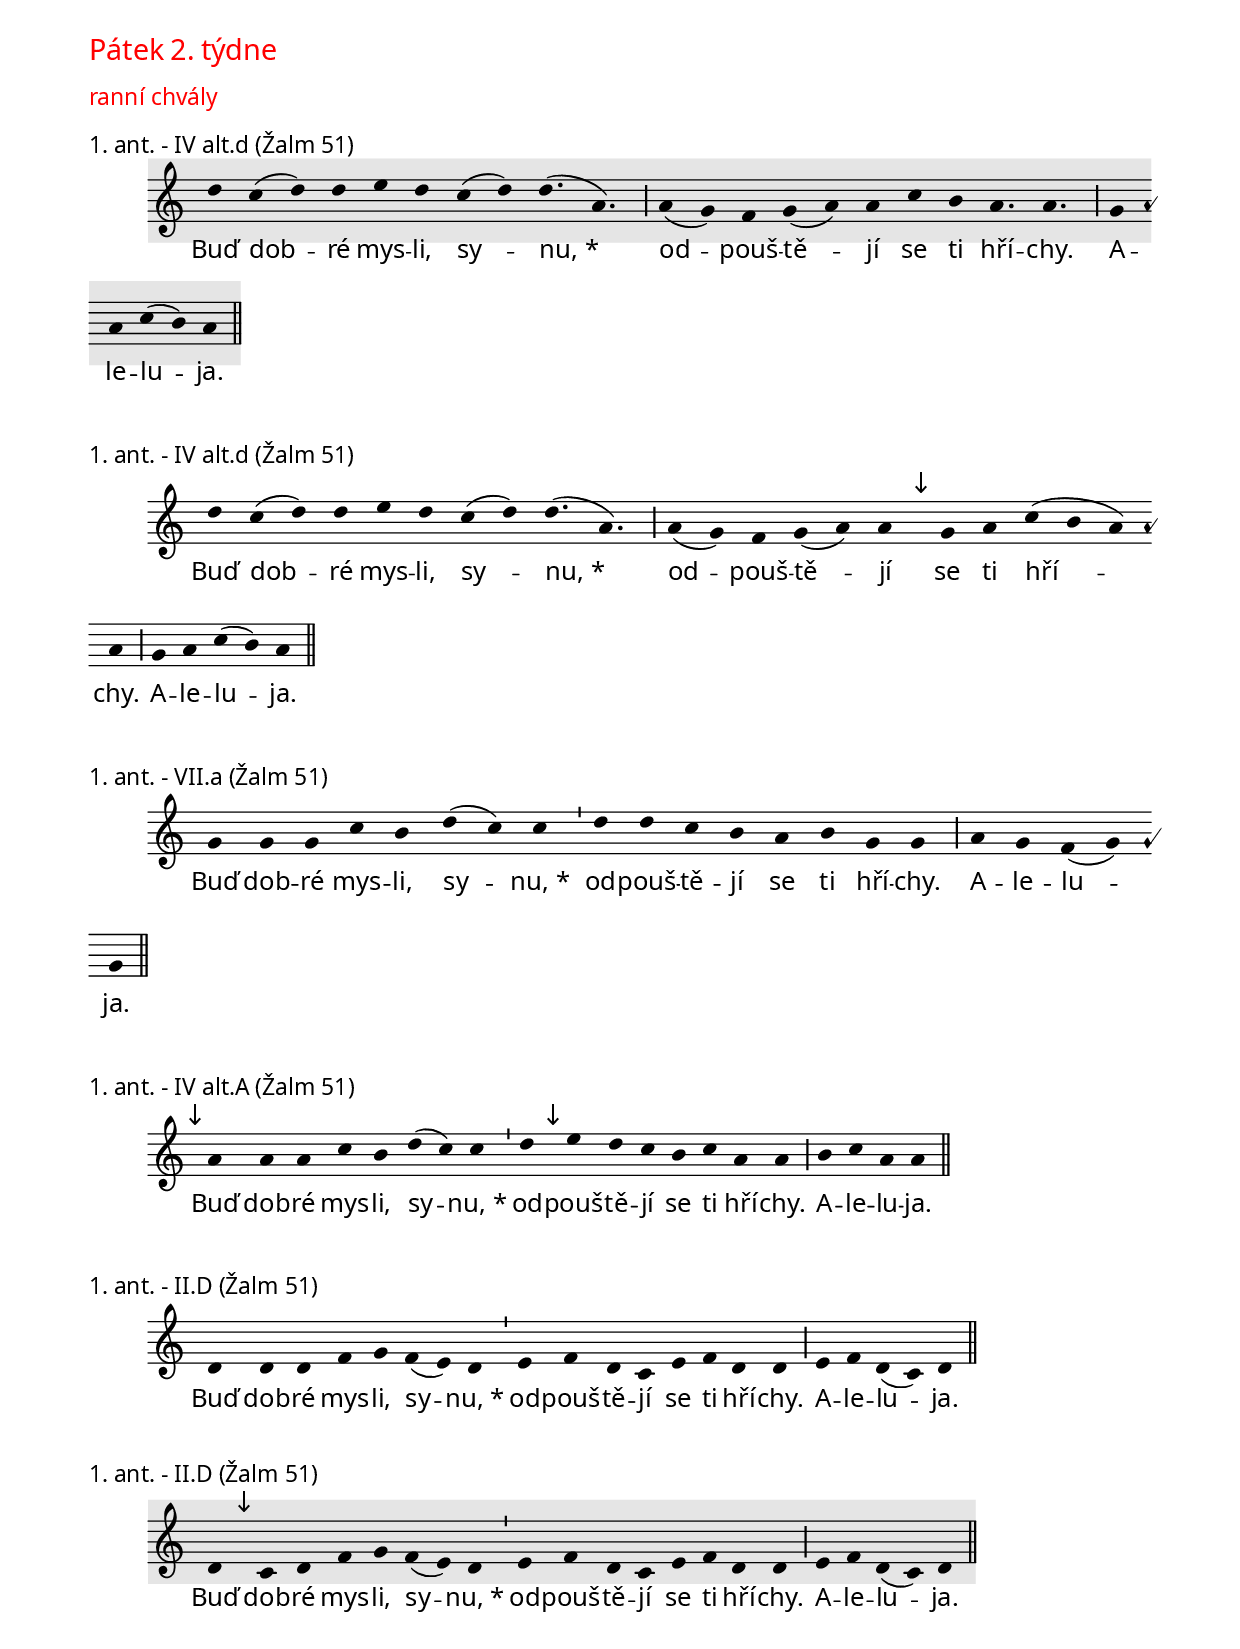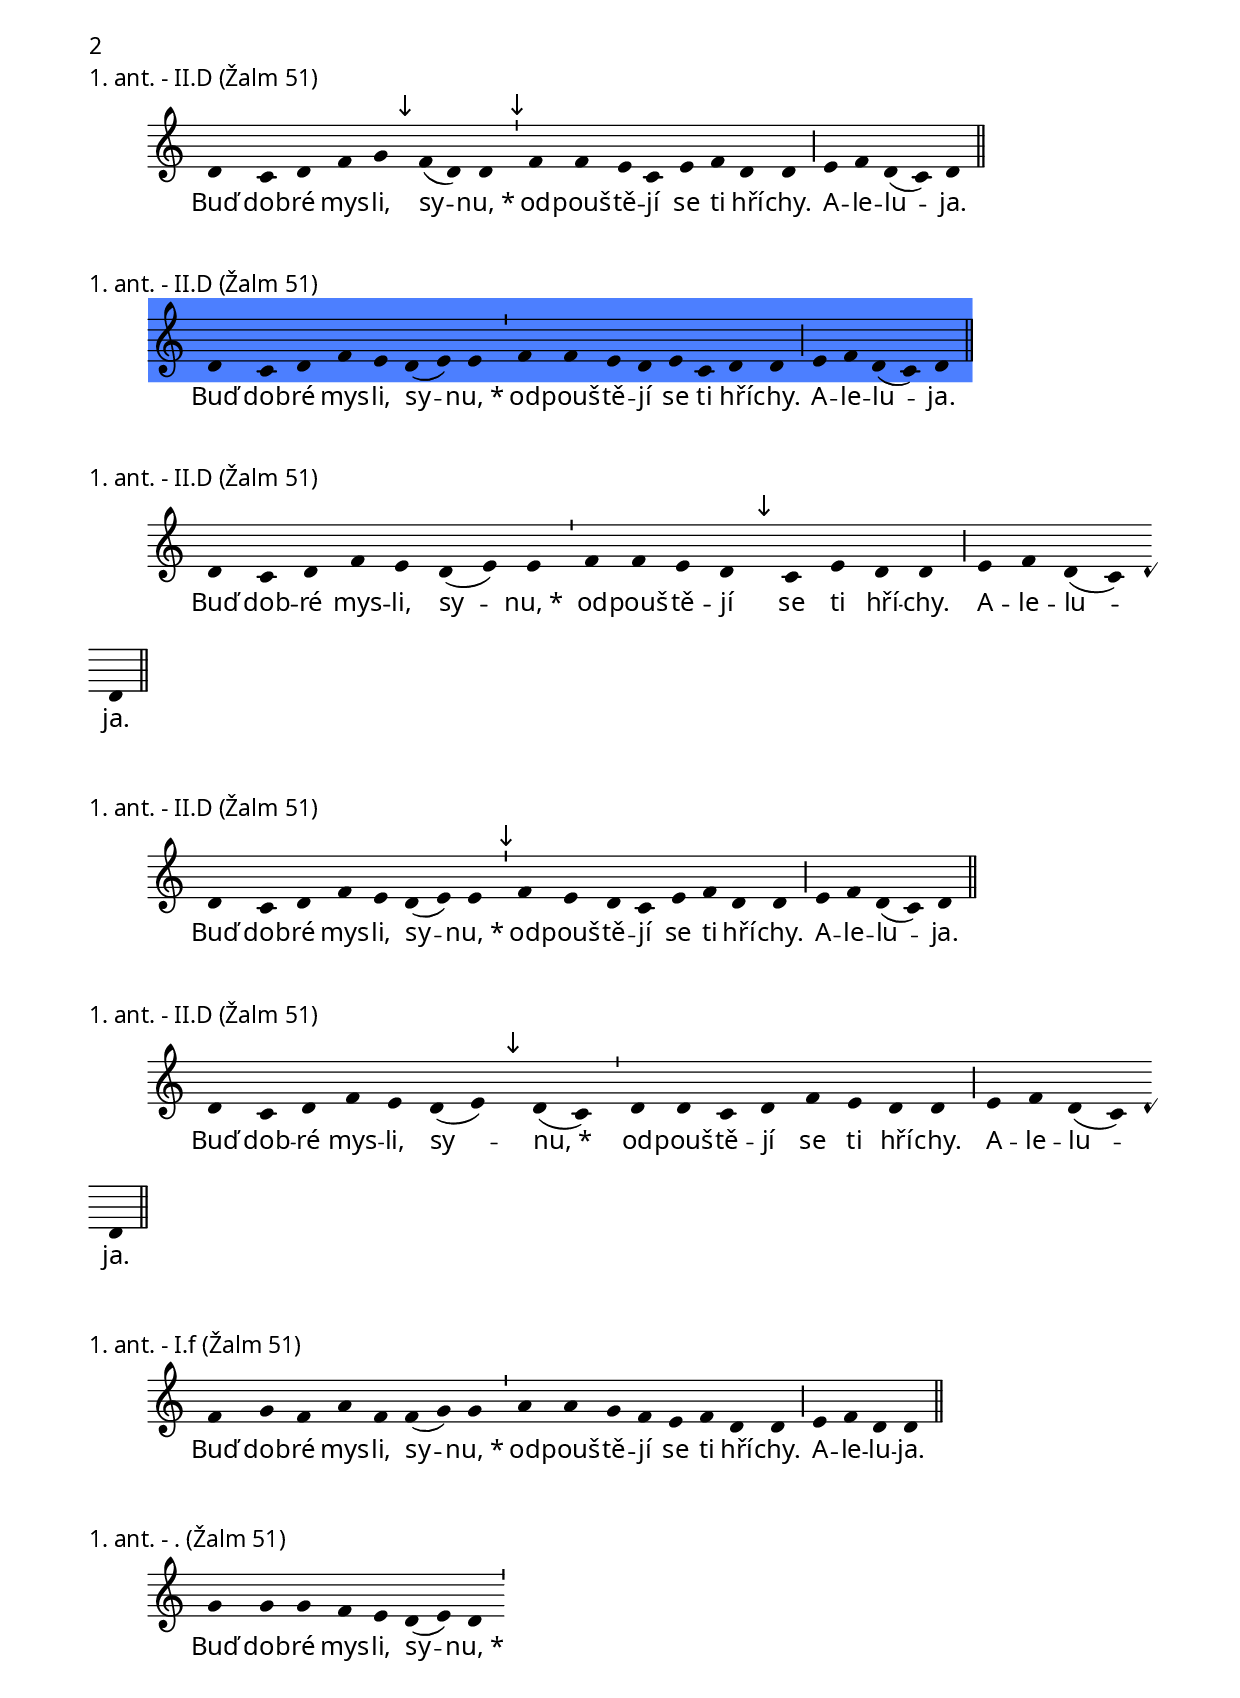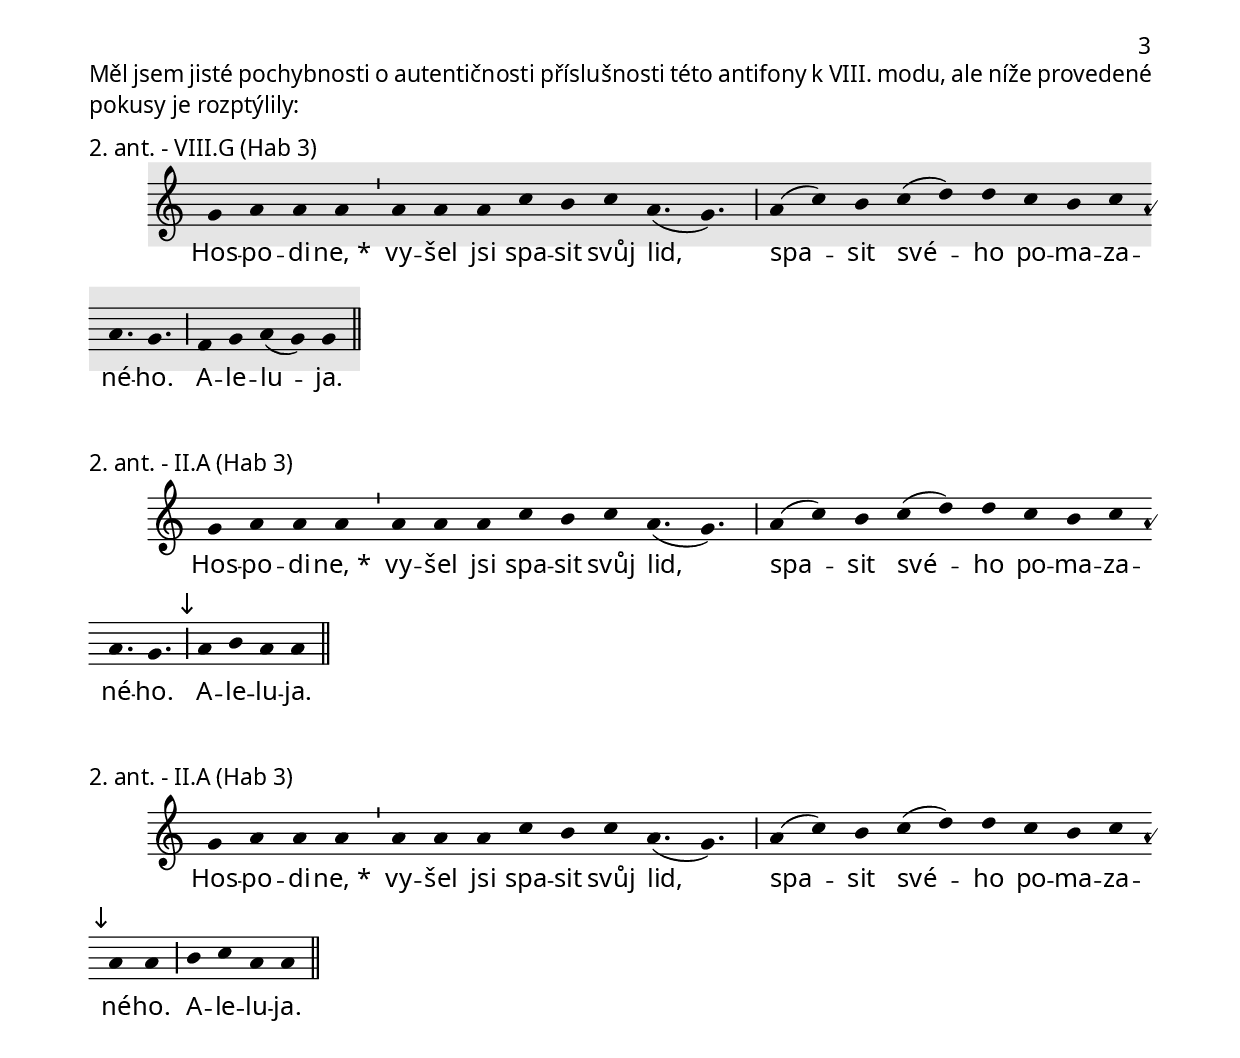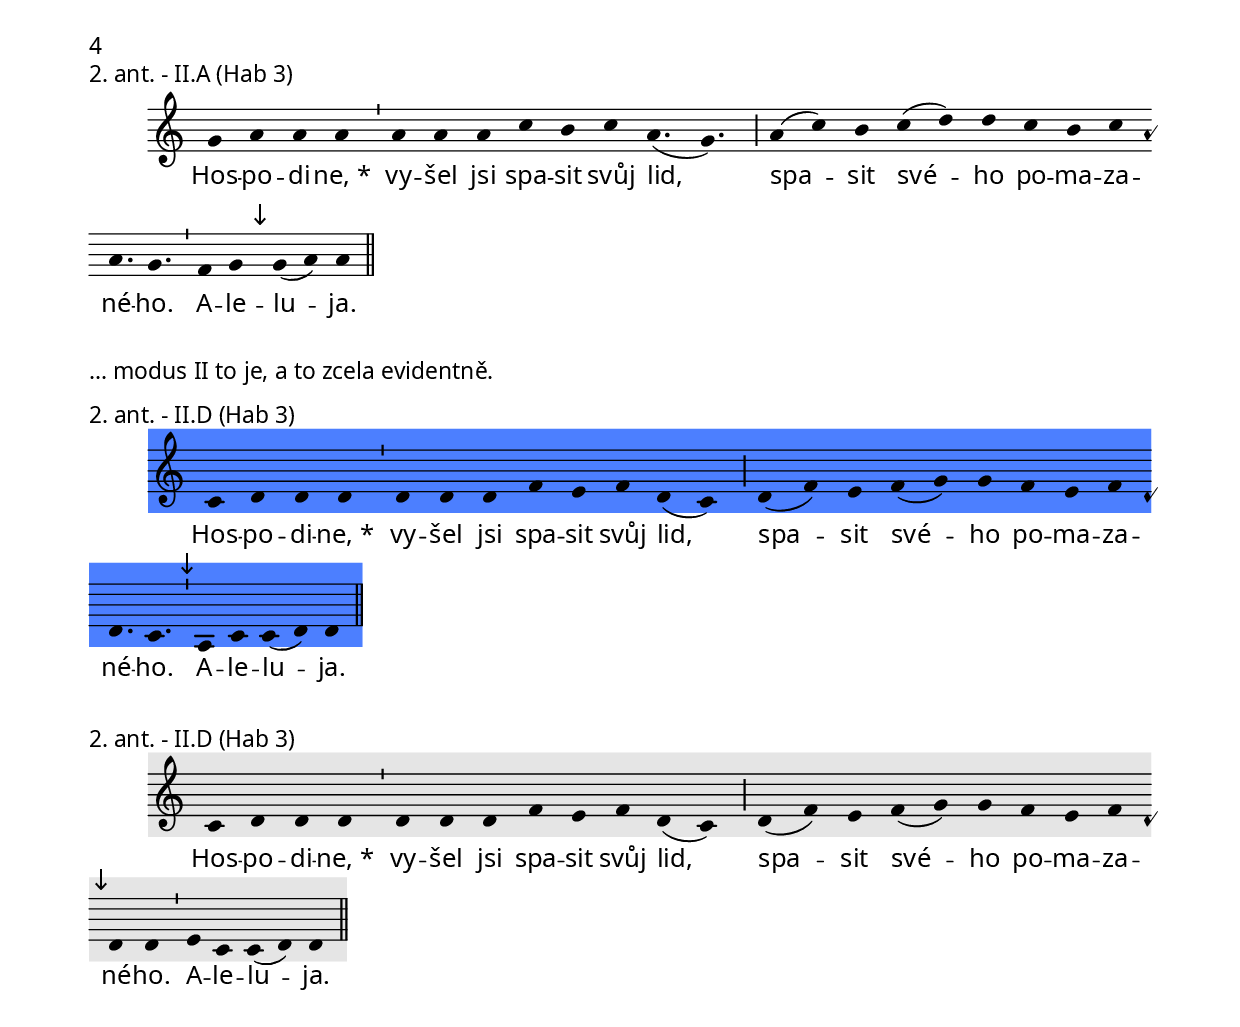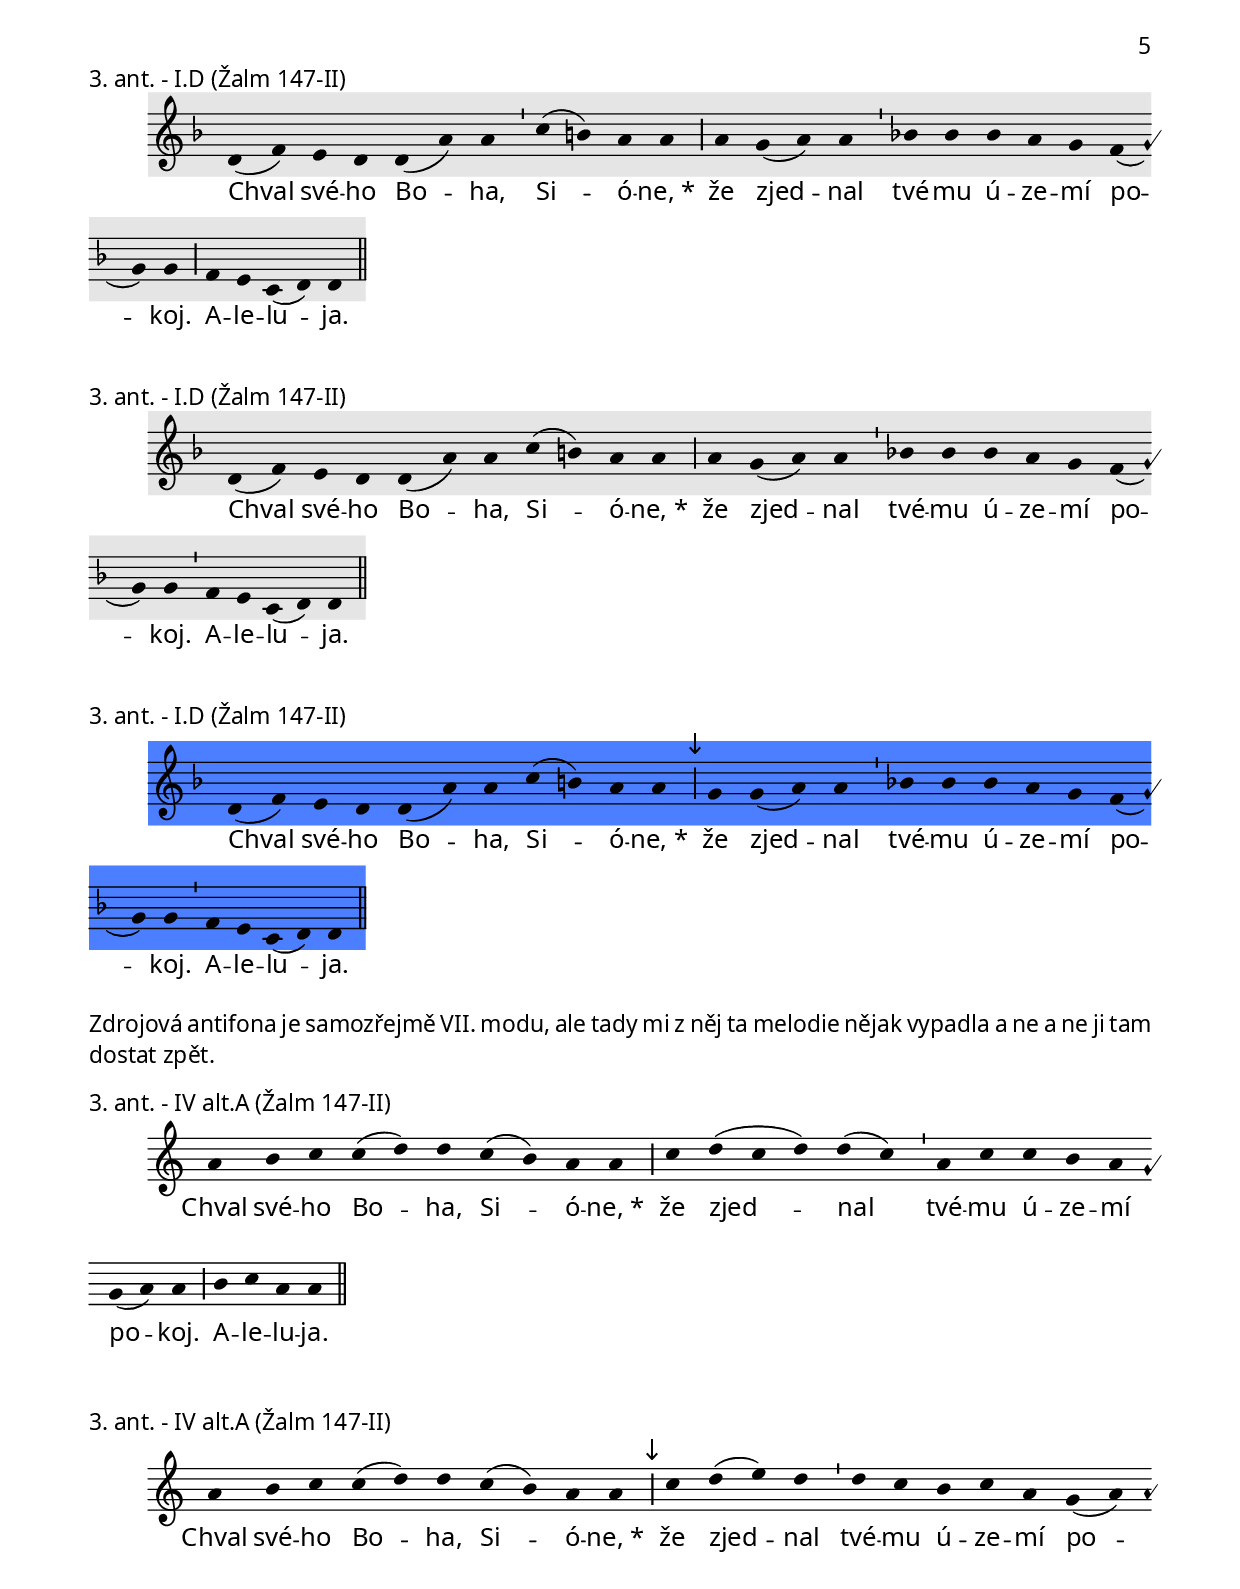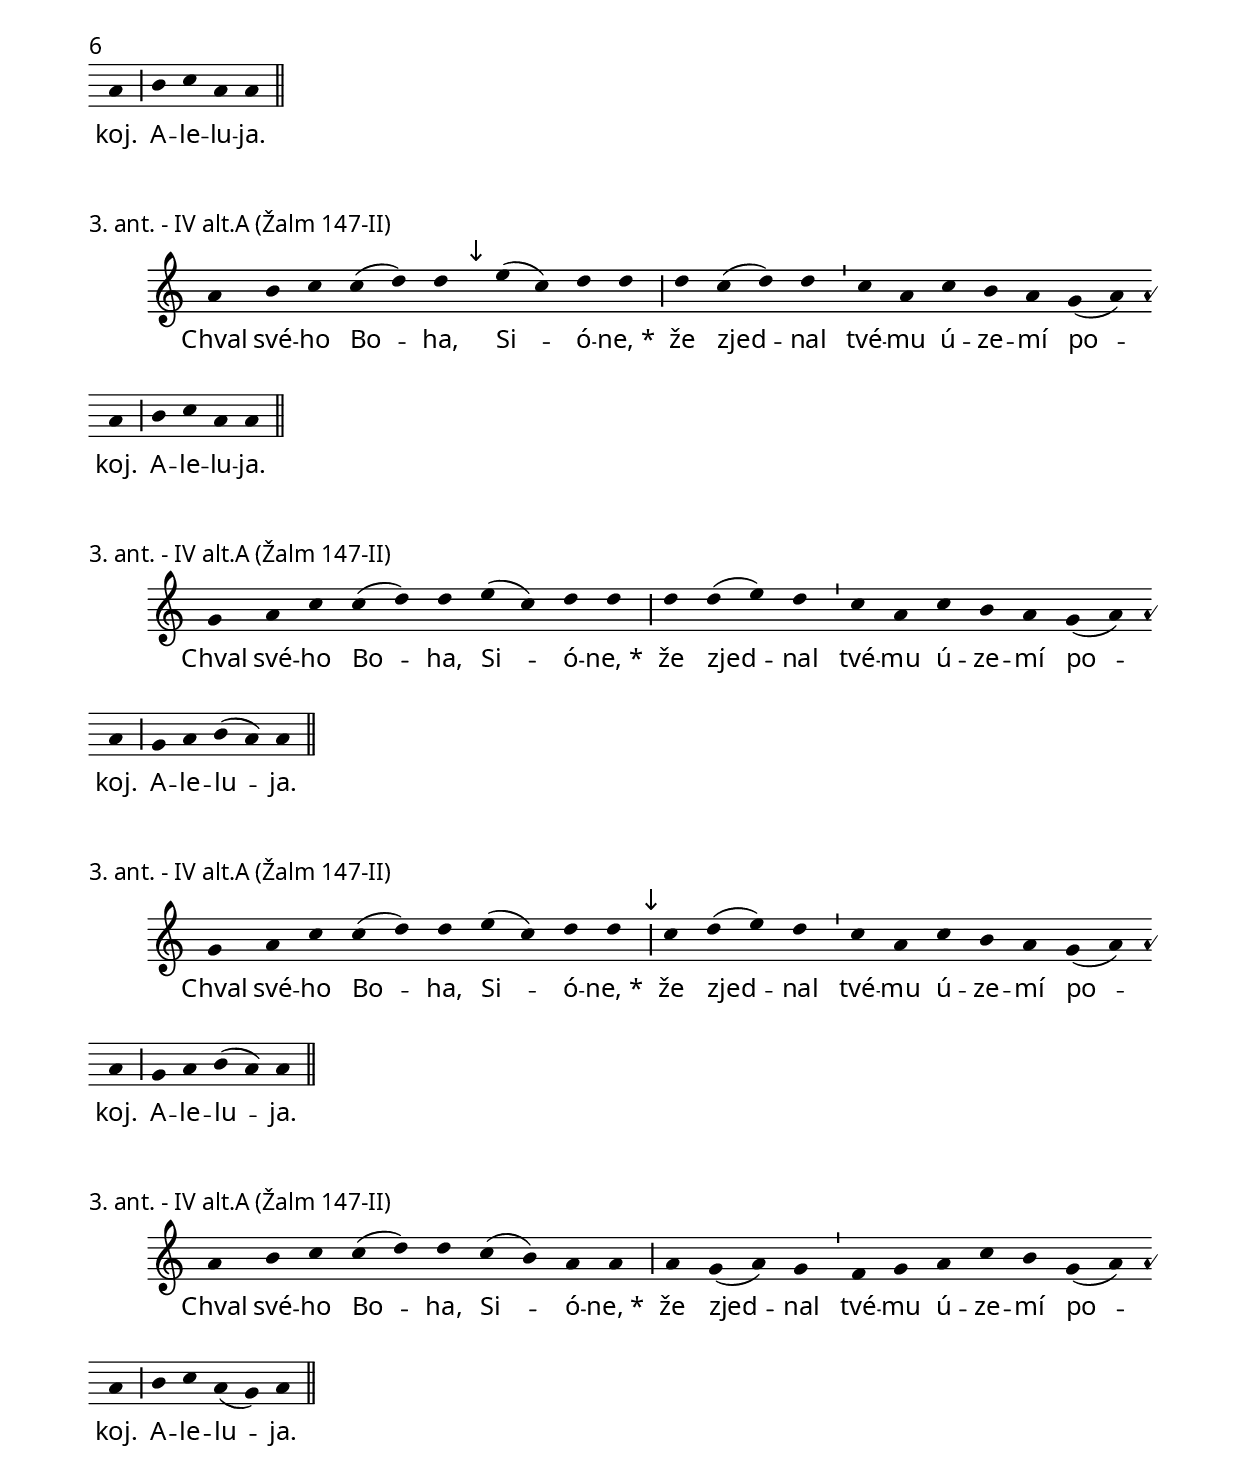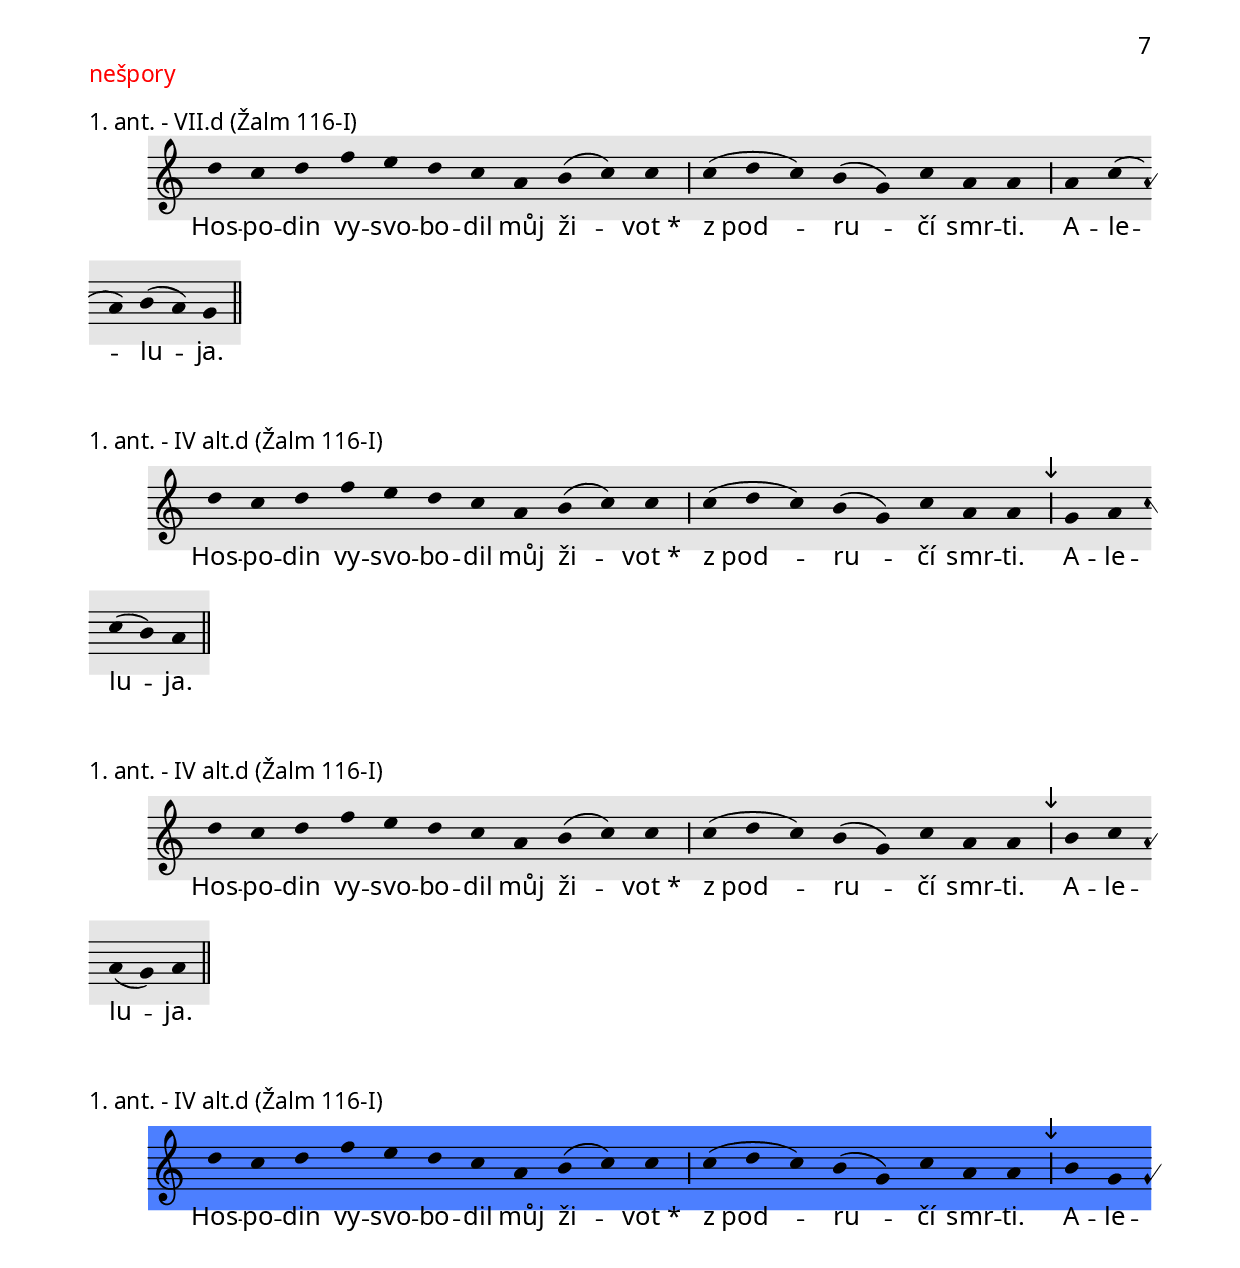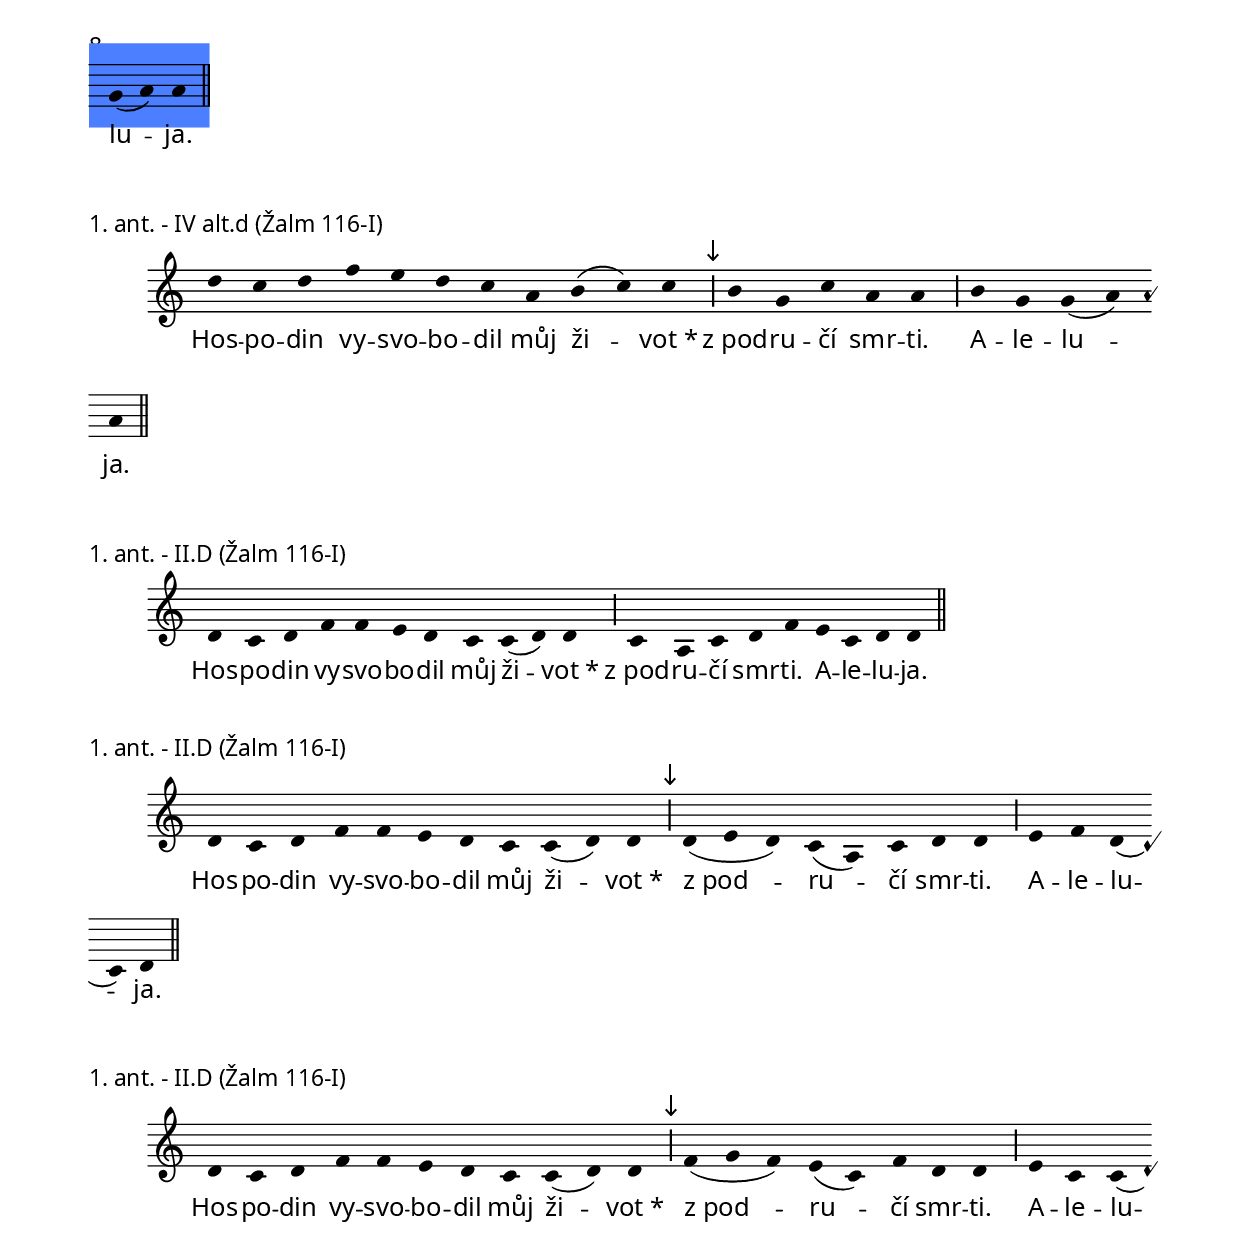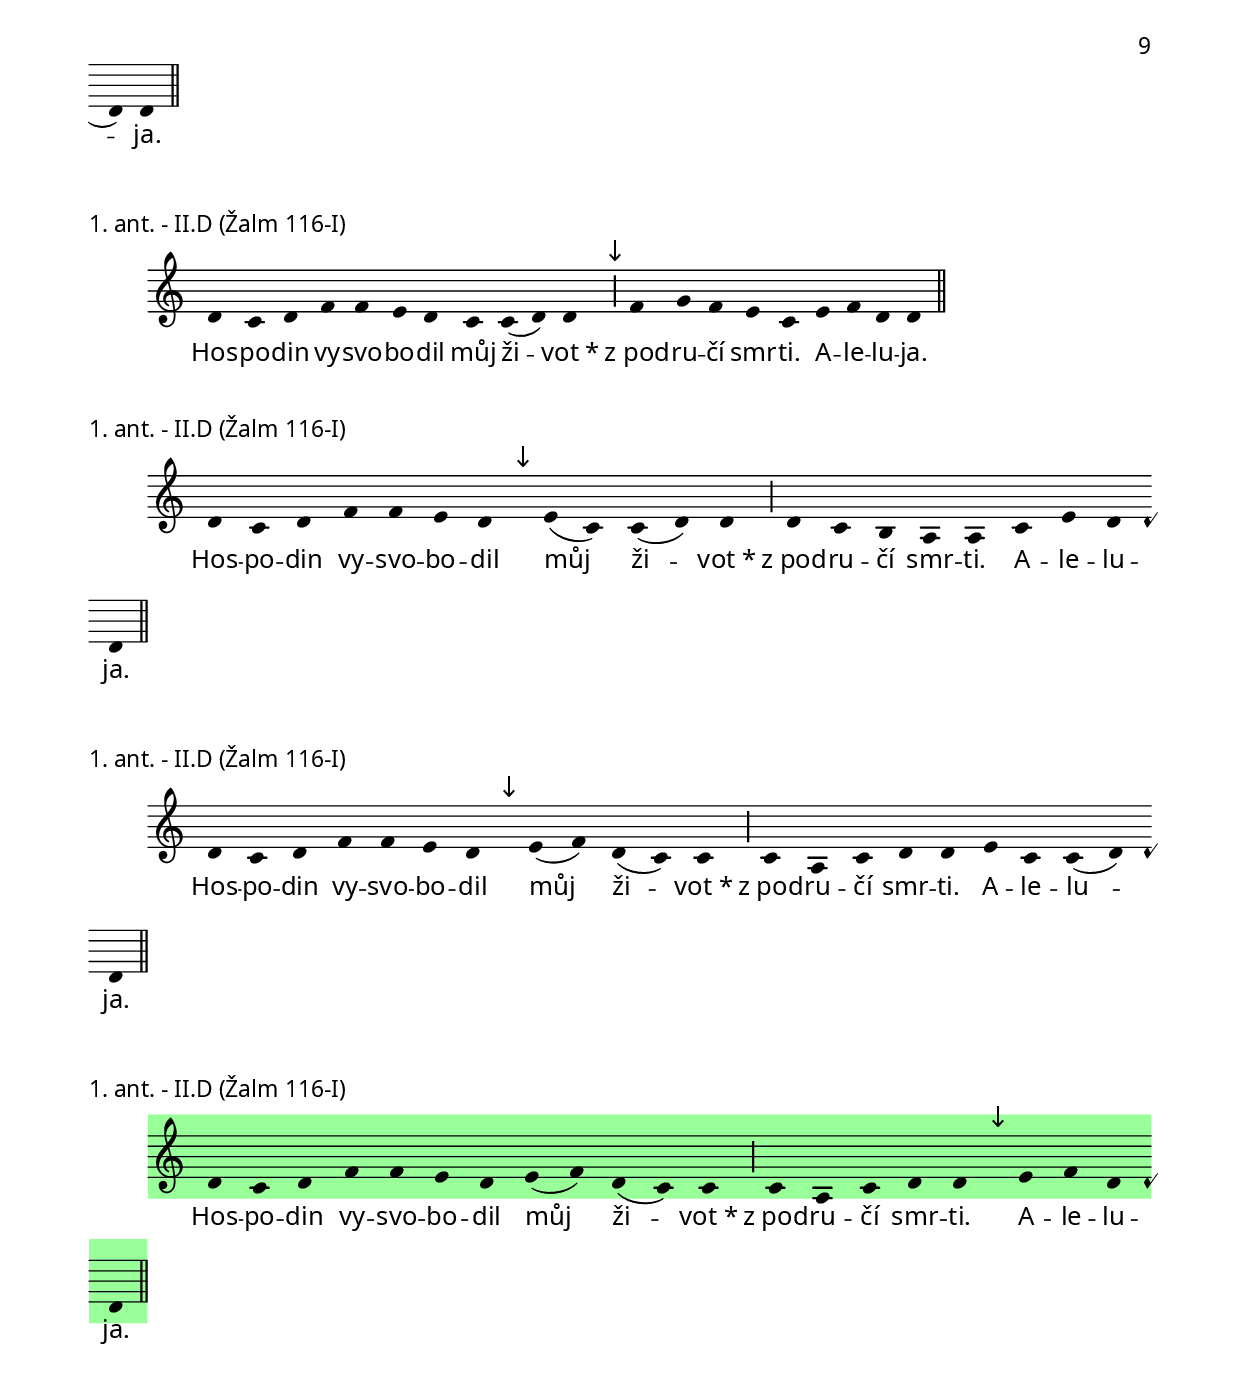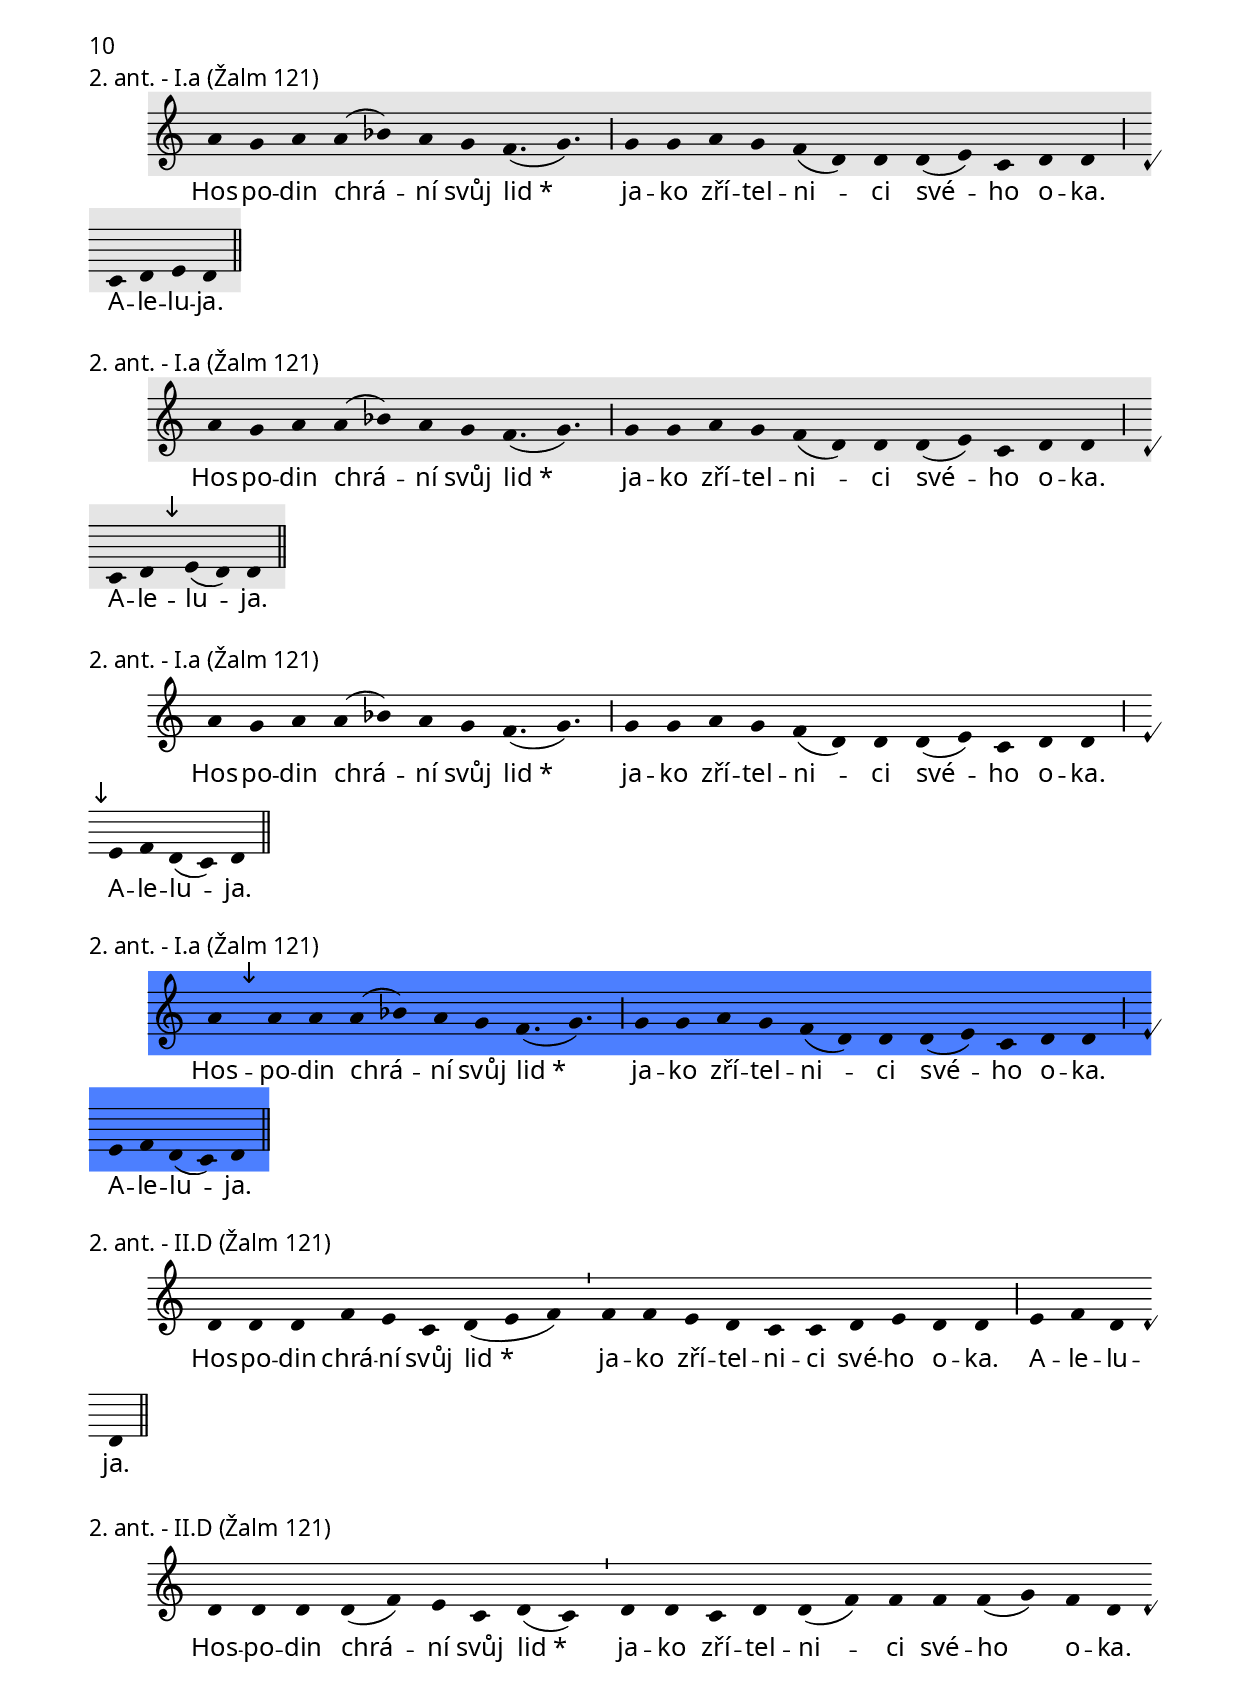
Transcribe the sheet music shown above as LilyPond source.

\include "../spolecne.ly"

\markup {\nadpisDen {Pátek 2. týdne}}

\markup {\nadpisHodinka {"ranní chvály"}}

\score {
  \relative c'' {
    \zvyraznovacSedy
    \choralniRezim
    d4 c( d) d e d c( d) d4.( a) \barMaior
    a4( g) f g( a) a c b a4. a \barMaior
    g4 a c( b) a \barFinalis
  }
  \addlyrics {
    Buď dob -- ré mys -- li, sy -- nu,_*
    od -- pouš -- tě -- jí se ti hří -- chy.
    A -- le -- lu -- ja.
  }
  \header {
    quid = "1. ant."
    modus = "IV alt"
    differentia = "d"
    psalmus = "Žalm 51"
    placet = "_se_ je takhle nepřípustné"
    id = "rch-a1"
    piece = \markup {\sestavTitulek}
  }
}

\score {
  \relative c'' {
    \choralniRezim
    d4 c( d) d e d c( d) d4.( a) \barMaior
    a4( g) f g( a) a \mark\sipka g a c( b a) a \barMaior
    g a c( b) a \barFinalis
  }
  \addlyrics {
    Buď dob -- ré mys -- li, sy -- nu,_*
    od -- pouš -- tě -- jí se ti hří -- chy.
    A -- le -- lu -- ja.
  }
  \header {
    quid = "1. ant."
    modus = "IV alt"
    differentia = "d"
    psalmus = "Žalm 51"
    id = "rch-a1"
    piece = \markup {\sestavTitulek}
  }
}

\score {
  \relative c'' {
    \choralniRezim
    g4 g g c b d( c) c \barMin
    d d c b a b g g \barMaior
    a g f( g) g \barFinalis
  }
  \addlyrics {
    Buď dob -- ré mys -- li, sy -- nu,_*
    od -- pouš -- tě -- jí se ti hří -- chy.
    A -- le -- lu -- ja.
  }
  \header {
    quid = "1. ant."
    modus = "VII"
    differentia = "a"
    psalmus = "Žalm 51"
    id = "rch-a1"
    piece = \markup {\sestavTitulek}
  }
}

\score {
  \relative c'' {
    \choralniRezim
    \mark\sipka a4 a a c b d( c) c \barMin
    d \mark\sipka e d c b c a a \barMaior
    b c a a \barFinalis
  }
  \addlyrics {
    Buď dob -- ré mys -- li, sy -- nu,_*
    od -- pouš -- tě -- jí se ti hří -- chy.
    A -- le -- lu -- ja.
  }
  \header {
    quid = "1. ant."
    modus = "IV alt"
    differentia = "A"
    psalmus = "Žalm 51"
    id = "rch-a1"
    piece = \markup {\sestavTitulek}
  }
}

\score {
  \relative c' {
    \choralniRezim
    d4 d d f g f( e) d \barMin
    e f d c e f d d \barMaior
    e f d( c) d \barFinalis
  }
  \addlyrics {
    Buď dob -- ré mys -- li, sy -- nu,_*
    od -- pouš -- tě -- jí se ti hří -- chy.
    A -- le -- lu -- ja.
  }
  \header {
    quid = "1. ant."
    modus = "II"
    differentia = "D"
    psalmus = "Žalm 51"
    id = "rch-a1"
    piece = \markup {\sestavTitulek}
  }
}

\score {
  \relative c' {
    \zvyraznovacSedy
    \choralniRezim
    d4 \mark\sipka c d f g f( e) d \barMin
    e f d c e f d d \barMaior
    e f d( c) d \barFinalis
  }
  \addlyrics {
    Buď dob -- ré mys -- li, sy -- nu,_*
    od -- pouš -- tě -- jí se ti hří -- chy.
    A -- le -- lu -- ja.
  }
  \header {
    quid = "1. ant."
    modus = "II"
    differentia = "D"
    psalmus = "Žalm 51"
    id = "rch-a1"
    piece = \markup {\sestavTitulek}
  }
}

\score {
  \relative c' {
    \choralniRezim
    d4 c d f g \mark\sipka f( d) d \barMin
    \mark\sipka f f e c e f d d \barMaior
    e f d( c) d \barFinalis
  }
  \addlyrics {
    Buď dob -- ré mys -- li, sy -- nu,_*
    od -- pouš -- tě -- jí se ti hří -- chy.
    A -- le -- lu -- ja.
  }
  \header {
    quid = "1. ant."
    modus = "II"
    differentia = "D"
    psalmus = "Žalm 51"
    id = "rch-a1"
    piece = \markup {\sestavTitulek}
  }
}

\score {
  \relative c' {
    \zvyraznovacModry
    \choralniRezim
    d4 c d f e d( e) e \barMin
    f f e d e c d d \barMaior
    e f d( c) d \barFinalis
  }
  \addlyrics {
    Buď dob -- ré mys -- li, sy -- nu,_*
    od -- pouš -- tě -- jí se ti hří -- chy.
    A -- le -- lu -- ja.
  }
  \header {
    quid = "1. ant."
    modus = "II"
    differentia = "D"
    psalmus = "Žalm 51"
    id = "rch-a1"
    piece = \markup {\sestavTitulek}
  }
}

\score {
  \relative c' {
    \choralniRezim
    d4 c d f e d( e) e \barMin
    f f e d \mark\sipka c e d d \barMaior
    e f d( c) d \barFinalis
  }
  \addlyrics {
    Buď dob -- ré mys -- li, sy -- nu,_*
    od -- pouš -- tě -- jí se ti hří -- chy.
    A -- le -- lu -- ja.
  }
  \header {
    quid = "1. ant."
    modus = "II"
    differentia = "D"
    psalmus = "Žalm 51"
    id = "rch-a1"
    piece = \markup {\sestavTitulek}
  }
}

\score {
  \relative c' {
    \choralniRezim
    d4 c d f e d( e) e \barMin
    \mark\sipka f e d c e f d d \barMaior
    e f d( c) d \barFinalis
  }
  \addlyrics {
    Buď dob -- ré mys -- li, sy -- nu,_*
    od -- pouš -- tě -- jí se ti hří -- chy.
    A -- le -- lu -- ja.
  }
  \header {
    quid = "1. ant."
    modus = "II"
    differentia = "D"
    psalmus = "Žalm 51"
    id = "rch-a1"
    piece = \markup {\sestavTitulek}
  }
}

\score {
  \relative c' {
    \choralniRezim
    d4 c d f e d( e) \mark\sipka d( c) \barMin
    d d c d f e d d \barMaior
    e f d( c) d \barFinalis
  }
  \addlyrics {
    Buď dob -- ré mys -- li, sy -- nu,_*
    od -- pouš -- tě -- jí se ti hří -- chy.
    A -- le -- lu -- ja.
  }
  \header {
    quid = "1. ant."
    modus = "II"
    differentia = "D"
    psalmus = "Žalm 51"
    id = "rch-a1"
    piece = \markup {\sestavTitulek}
  }
}

\score {
  \relative c' {
    \choralniRezim
    f4 g f a f f( g) g \barMin
    a a g f e f d d \barMaior
    e f d d \barFinalis
  }
  \addlyrics {
    Buď dob -- ré mys -- li, sy -- nu,_*
    od -- pouš -- tě -- jí se ti hří -- chy.
    A -- le -- lu -- ja.
  }
  \header {
    quid = "1. ant."
    modus = "I"
    differentia = "f"
    psalmus = "Žalm 51"
    id = "rch-a1"
    piece = \markup {\sestavTitulek}
  }
}

\score {
  \relative c'' {
    \choralniRezim
    g4 g g f e d( e) d \barMin
  }
  \addlyrics {
    Buď dob -- ré mys -- li, sy -- nu,_*
    od -- pouš -- tě -- jí se ti hří -- chy.
    A -- le -- lu -- ja.
  }
  \header {
    quid = "1. ant."
    modus = ""
    differentia = ""
    psalmus = "Žalm 51"
    id = "rch-a1"
    piece = \markup {\sestavTitulek}
  }
}

\pageBreak

\markup\justify{
  Měl jsem jisté pochybnosti o autentičnosti příslušnosti této antifony
  k VIII. modu, ale níže provedené pokusy je rozptýlily:
}

\score {
  \relative c'' {
    \zvyraznovacSedy
    \choralniRezim
    g4 a a a \barMin
    a a a c b c a4.( g) \barMaior
    a4( c) b c( d) d c b c a4. g \barMaior
    f4 g a( g) g \barFinalis
  }
  \addlyrics {
    Hos -- po -- di -- ne,_*
    vy -- šel jsi spa -- sit svůj lid,
    spa -- sit své -- ho po -- ma -- za -- né -- ho.
    A -- le -- lu -- ja.
  }
  \header {
    quid = "2. ant."
    modus = "VIII"
    differentia = "G"
    psalmus = "Hab 3"
    placet = "není to spíš modus II, až skrz aleluja přebitý na VIII?"
    id = "rch-a2"
    piece = \markup {\sestavTitulek}
  }
}

\score {
  \relative c'' {
    \choralniRezim
    g4 a a a \barMin
    a a a c b c a4.( g) \barMaior
    a4( c) b c( d) d c b c a4. g \barMaior
    \mark\sipka a4 b a a \barFinalis
  }
  \addlyrics {
    Hos -- po -- di -- ne,_*
    vy -- šel jsi spa -- sit svůj lid,
    spa -- sit své -- ho po -- ma -- za -- né -- ho.
    A -- le -- lu -- ja.
  }
  \header {
    quid = "2. ant."
    modus = "II"
    differentia = "A"
    psalmus = "Hab 3"
    placet = "tak takhle to určitě smysl nedává"
    id = "rch-a2"
    piece = \markup {\sestavTitulek}
  }
}

\score {
  \relative c'' {
    \choralniRezim
    g4 a a a \barMin
    a a a c b c a4.( g) \barMaior
    a4( c) b c( d) d c b c \mark\sipka a a \barMaior
    b c a a \barFinalis
  }
  \addlyrics {
    Hos -- po -- di -- ne,_*
    vy -- šel jsi spa -- sit svůj lid,
    spa -- sit své -- ho po -- ma -- za -- né -- ho.
    A -- le -- lu -- ja.
  }
  \header {
    quid = "2. ant."
    modus = "II"
    differentia = "A"
    psalmus = "Hab 3"
    placet = "... takhle sice ano, ale původní znění je pořád hezčí a přirozenější."
    id = "rch-a2"
    piece = \markup {\sestavTitulek}
  }
}

\score {
  \relative c'' {
    \choralniRezim
    g4 a a a \barMin
    a a a c b c a4.( g) \barMaior
    a4( c) b c( d) d c b c a4. g \barMin
    f4 g \mark\sipka g( a) a \barFinalis
  }
  \addlyrics {
    Hos -- po -- di -- ne,_*
    vy -- šel jsi spa -- sit svůj lid,
    spa -- sit své -- ho po -- ma -- za -- né -- ho.
    A -- le -- lu -- ja.
  }
  \header {
    quid = "2. ant."
    modus = "II"
    differentia = "A"
    psalmus = "Hab 3"
    id = "rch-a2"
    piece = \markup {\sestavTitulek}
  }
}

\markup\justify{
  ... modus II to je, a to zcela evidentně.
}

\score {
  \relative c' {
    \zvyraznovacModry
    \choralniRezim
    c4 d d d \barMin
    d d d f e f d( c) \barMaior
    d4( f) e f( g) g f e f d4. c \barMin
    \mark\sipka a4 c c( d) d \barFinalis
  }
  \addlyrics {
    Hos -- po -- di -- ne,_*
    vy -- šel jsi spa -- sit svůj lid,
    spa -- sit své -- ho po -- ma -- za -- né -- ho.
    A -- le -- lu -- ja.
  }
  \header {
    quid = "2. ant."
    modus = "II"
    differentia = "D"
    psalmus = "Hab 3"
    id = "rch-a2"
    piece = \markup {\sestavTitulek}
  }
}

\score {
  \relative c' {
    \zvyraznovacSedy
    \choralniRezim
    c4 d d d \barMin
    d d d f e f d( c) \barMaior
    d4( f) e f( g) g f e f \mark\sipka d d \barMin
    e c c( d) d \barFinalis
  }
  \addlyrics {
    Hos -- po -- di -- ne,_*
    vy -- šel jsi spa -- sit svůj lid,
    spa -- sit své -- ho po -- ma -- za -- né -- ho.
    A -- le -- lu -- ja.
  }
  \header {
    quid = "2. ant."
    modus = "II"
    differentia = "D"
    psalmus = "Hab 3"
    id = "rch-a2"
    piece = \markup {\sestavTitulek}
  }
}

\pageBreak

\score {
  \relative c' {
    \zvyraznovacSedy
    \choralniRezim
    \key f \major
    d4( f) e d d( a') a \barMin c( b) a a \barMaior
    a g( a) a \barMin bes! bes bes a g f( g) g \barMaior
    f e c( d) d \barFinalis
  }
  \addlyrics {
    Chval své -- ho Bo -- ha, Si -- ó -- ne,_*
    že zjed -- nal tvé -- mu ú -- ze -- mí po -- koj.
    A -- le -- lu -- ja.
  }
  \header {
    quid = "3. ant."
    modus = "I"
    differentia = "D"
    psalmus = "Žalm 147-II"
    id = "rch-a3"
    placet = "* (přestože si nejsem jistý, že ten konec je košer)"
    piece = \markup {\sestavTitulek}
  }
}

\score {
  \relative c' {
    \zvyraznovacSedy
    \choralniRezim
    \key f \major
    d4( f) e d d( a') a c( b) a a \barMaior
    a g( a) a \barMin bes! bes bes a g f( g) g \barMin
    f e c( d) d \barFinalis
  }
  \addlyrics {
    Chval své -- ho Bo -- ha, Si -- ó -- ne,_*
    že zjed -- nal tvé -- mu ú -- ze -- mí po -- koj.
    A -- le -- lu -- ja.
  }
  \header {
    quid = "3. ant."
    modus = "I"
    differentia = "D"
    psalmus = "Žalm 147-II"
    id = "rch-a3"
    placet = "* (přestože si nejsem jistý, že ten konec je košer)"
    piece = \markup {\sestavTitulek}
  }
}

\score {
  \relative c' {
    \zvyraznovacModry
    \choralniRezim
    \key f \major
    d4( f) e d d( a') a c( b) a a \barMaior
    \mark\sipka g g( a) a \barMin bes! bes bes a g f( g) g \barMin
    f e c( d) d \barFinalis
  }
  \addlyrics {
    Chval své -- ho Bo -- ha, Si -- ó -- ne,_*
    že zjed -- nal tvé -- mu ú -- ze -- mí po -- koj.
    A -- le -- lu -- ja.
  }
  \header {
    quid = "3. ant."
    modus = "I"
    differentia = "D"
    psalmus = "Žalm 147-II"
    id = "rch-a3"
    placet = "* (přestože si nejsem jistý, že ten konec je košer)"
    piece = \markup {\sestavTitulek}
  }
}

\markup\justify{
  Zdrojová antifona je samozřejmě VII. modu, ale tady mi z něj ta melodie
  nějak vypadla a ne a ne ji tam dostat zpět.
}

\score {
  \relative c'' {
    \choralniRezim
    a4 b c c( d) d c( b) a a \barMaior
    c d( c d) d( c) \barMin
    a c c b a g( a) a \barMaior
    b c a a \barFinalis
  }
  \addlyrics {
    Chval své -- ho Bo -- ha, Si -- ó -- ne,_*
    že zjed -- nal
    tvé -- mu ú -- ze -- mí po -- koj.
    A -- le -- lu -- ja.
  }
  \header {
    quid = "3. ant."
    modus = "IV alt"
    differentia = "A"
    psalmus = "Žalm 147-II"
    fial = "antifony/tyden4_6patek.ly#rch-ant3?zacatek"
    id = "rch-a3"
    piece = \markup {\sestavTitulek}
  }
}

\score {
  \relative c'' {
    \choralniRezim
    a4 b c c( d) d c( b) a a \barMaior
    \mark\sipka c d( e) d \barMin
    d c b c a g( a) a \barMaior
    b c a a \barFinalis
  }
  \addlyrics {
    Chval své -- ho Bo -- ha, Si -- ó -- ne,_*
    že zjed -- nal
    tvé -- mu ú -- ze -- mí po -- koj.
    A -- le -- lu -- ja.
  }
  \header {
    quid = "3. ant."
    modus = "IV alt"
    differentia = "A"
    psalmus = "Žalm 147-II"
    fial = "antifony/tyden4_6patek.ly#rch-ant3?zacatek"
    id = "rch-a3"
    piece = \markup {\sestavTitulek}
  }
}

\score {
  \relative c'' {
    \choralniRezim
    a4 b c c( d) d \mark\sipka e( c) d d \barMaior
    d c( d) d \barMin
    c a c b a g( a) a \barMaior
    b c a a \barFinalis
  }
  \addlyrics {
    Chval své -- ho Bo -- ha, Si -- ó -- ne,_*
    že zjed -- nal
    tvé -- mu ú -- ze -- mí po -- koj.
    A -- le -- lu -- ja.
  }
  \header {
    quid = "3. ant."
    modus = "IV alt"
    differentia = "A"
    psalmus = "Žalm 147-II"
    id = "rch-a3"
    piece = \markup {\sestavTitulek}
  }
}

\score {
  \relative c'' {
    \choralniRezim
    g4 a c c( d) d e( c) d d \barMaior
    d d( e) d \barMin
    c a c b a g( a) a \barMaior
    g a b( a) a \barFinalis
  }
  \addlyrics {
    Chval své -- ho Bo -- ha, Si -- ó -- ne,_*
    že zjed -- nal
    tvé -- mu ú -- ze -- mí po -- koj.
    A -- le -- lu -- ja.
  }
  \header {
    quid = "3. ant."
    modus = "IV alt"
    differentia = "A"
    psalmus = "Žalm 147-II"
    id = "rch-a3"
    piece = \markup {\sestavTitulek}
  }
}

\score {
  \relative c'' {
    \choralniRezim
    g4 a c c( d) d e( c) d d \barMaior
    \mark\sipka c d( e) d \barMin
    c a c b a g( a) a \barMaior
    g a b( a) a \barFinalis
  }
  \addlyrics {
    Chval své -- ho Bo -- ha, Si -- ó -- ne,_*
    že zjed -- nal
    tvé -- mu ú -- ze -- mí po -- koj.
    A -- le -- lu -- ja.
  }
  \header {
    quid = "3. ant."
    modus = "IV alt"
    differentia = "A"
    psalmus = "Žalm 147-II"
    id = "rch-a3"
    piece = \markup {\sestavTitulek}
  }
}

\score {
  \relative c'' {
    \choralniRezim
    a4 b c c( d) d c( b) a a \barMaior
    a g( a) g \barMin
    f g a c b g( a) a \barMaior
    b c a( g) a \barFinalis
  }
  \addlyrics {
    Chval své -- ho Bo -- ha, Si -- ó -- ne,_*
    že zjed -- nal
    tvé -- mu ú -- ze -- mí po -- koj.
    A -- le -- lu -- ja.
  }
  \header {
    quid = "3. ant."
    modus = "IV alt"
    differentia = "A"
    psalmus = "Žalm 147-II"
    fial = "antifony/tyden4_6patek.ly#rch-ant3?zacatek"
    id = "rch-a3"
    piece = \markup {\sestavTitulek}
  }
}

\pageBreak

\markup {\nadpisHodinka {"nešpory"}}

\score {
  \relative c'' {
    \zvyraznovacSedy
    \choralniRezim
    d4 c d f e d c a b( c) c \barMaior
    c( d c) b( g) c a a \barMaior
    a c( a) b( a) g \barFinalis
  }
  \addlyrics {
    Hos -- po -- din vy -- svo -- bo -- dil můj ži -- vot_*
    z_pod -- ru -- čí smr -- ti.
    A -- le -- lu -- ja.
  }
  \header {
    quid = "1. ant."
    modus = "VII"
    differentia = "d"
    psalmus = "Žalm 116-I"
    id = "ne-a1"
    placet = "to je dost jasně přebitá IV alt - VII"
    piece = \markup {\sestavTitulek}
  }
}

\score {
  \relative c'' {
    \zvyraznovacSedy
    \choralniRezim
    d4 c d f e d c a b( c) c \barMaior
    c( d c) b( g) c a a \barMaior
    \mark\sipka g a c( b) a \barFinalis
  }
  \addlyrics {
    Hos -- po -- din vy -- svo -- bo -- dil můj ži -- vot_*
    z_pod -- ru -- čí smr -- ti.
    A -- le -- lu -- ja.
  }
  \header {
    quid = "1. ant."
    modus = "IV alt"
    differentia = "d"
    psalmus = "Žalm 116-I"
    id = "ne-a1"
    piece = \markup {\sestavTitulek}
  }
}

\score {
  \relative c'' {
    \zvyraznovacSedy
    \choralniRezim
    d4 c d f e d c a b( c) c \barMaior
    c( d c) b( g) c a a \barMaior
    \mark\sipka b c a( g) a \barFinalis
  }
  \addlyrics {
    Hos -- po -- din vy -- svo -- bo -- dil můj ži -- vot_*
    z_pod -- ru -- čí smr -- ti.
    A -- le -- lu -- ja.
  }
  \header {
    quid = "1. ant."
    modus = "IV alt"
    differentia = "d"
    psalmus = "Žalm 116-I"
    id = "ne-a1"
    piece = \markup {\sestavTitulek}
  }
}

\score {
  \relative c'' {
    \zvyraznovacModry
    \choralniRezim
    d4 c d f e d c a b( c) c \barMaior
    c( d c) b( g) c a a \barMaior
    \mark\sipka b g g( a) a \barFinalis
  }
  \addlyrics {
    Hos -- po -- din vy -- svo -- bo -- dil můj ži -- vot_*
    z_pod -- ru -- čí smr -- ti.
    A -- le -- lu -- ja.
  }
  \header {
    quid = "1. ant."
    modus = "IV alt"
    differentia = "d"
    psalmus = "Žalm 116-I"
    id = "ne-a1"
    piece = \markup {\sestavTitulek}
  }
}

\score {
  \relative c'' {
    \choralniRezim
    d4 c d f e d c a b( c) c \barMaior
    \mark\sipka b g c a a \barMaior
    b g g( a) a \barFinalis
  }
  \addlyrics {
    Hos -- po -- din vy -- svo -- bo -- dil můj ži -- vot_*
    z_pod -- ru -- čí smr -- ti.
    A -- le -- lu -- ja.
  }
  \header {
    quid = "1. ant."
    modus = "IV alt"
    differentia = "d"
    psalmus = "Žalm 116-I"
    id = "ne-a1"
    piece = \markup {\sestavTitulek}
  }
}

\score {
  \relative c' {
    \choralniRezim
    d4 c d f f e d c c( d) d \barMaior
    c a c d f
    e c d d \barFinalis
  }
  \addlyrics {
    Hos -- po -- din vy -- svo -- bo -- dil můj ži -- vot_*
    z_pod -- ru -- čí smr -- ti.
    A -- le -- lu -- ja.
  }
  \header {
    quid = "1. ant."
    modus = "II"
    differentia = "D"
    psalmus = "Žalm 116-I"
    id = "ne-a1"
    piece = \markup {\sestavTitulek}
  }
}

\score {
  \relative c' {
    \choralniRezim
    d4 c d f f e d c c( d) d \barMaior
    \mark\sipka d( e d) c( a) c d d \barMaior
    e f d( c) d \barFinalis
  }
  \addlyrics {
    Hos -- po -- din vy -- svo -- bo -- dil můj ži -- vot_*
    z_pod -- ru -- čí smr -- ti.
    A -- le -- lu -- ja.
  }
  \header {
    quid = "1. ant."
    modus = "II"
    differentia = "D"
    psalmus = "Žalm 116-I"
    id = "ne-a1"
    piece = \markup {\sestavTitulek}
  }
}

\score {
  \relative c' {
    \choralniRezim
    d4 c d f f e d c c( d) d \barMaior
    \mark\sipka f( g f) e( c) f d d \barMaior
    e c c( d) d \barFinalis
  }
  \addlyrics {
    Hos -- po -- din vy -- svo -- bo -- dil můj ži -- vot_*
    z_pod -- ru -- čí smr -- ti.
    A -- le -- lu -- ja.
  }
  \header {
    quid = "1. ant."
    modus = "II"
    differentia = "D"
    psalmus = "Žalm 116-I"
    id = "ne-a1"
    piece = \markup {\sestavTitulek}
  }
}

\score {
  \relative c' {
    \choralniRezim
    d4 c d f f e d c c( d) d \barMaior
    \mark\sipka f g f e c
    e f d d \barFinalis
  }
  \addlyrics {
    Hos -- po -- din vy -- svo -- bo -- dil můj ži -- vot_*
    z_pod -- ru -- čí smr -- ti.
    A -- le -- lu -- ja.
  }
  \header {
    quid = "1. ant."
    modus = "II"
    differentia = "D"
    psalmus = "Žalm 116-I"
    id = "ne-a1"
    piece = \markup {\sestavTitulek}
  }
}

\score {
  \relative c' {
    \choralniRezim
    d4 c d f f e d \mark\sipka e( c) c( d) d \barMaior
    d c b a a
    c e d d \barFinalis
  }
  \addlyrics {
    Hos -- po -- din vy -- svo -- bo -- dil můj ži -- vot_*
    z_pod -- ru -- čí smr -- ti.
    A -- le -- lu -- ja.
  }
  \header {
    quid = "1. ant."
    modus = "II"
    differentia = "D"
    psalmus = "Žalm 116-I"
    id = "ne-a1"
    piece = \markup {\sestavTitulek}
  }
}

\score {
  \relative c' {
    \choralniRezim
    d4 c d f f e d \mark\sipka e( f) d( c) c \barMaior
    c a c d d
    e c c( d) d \barFinalis
  }
  \addlyrics {
    Hos -- po -- din vy -- svo -- bo -- dil můj ži -- vot_*
    z_pod -- ru -- čí smr -- ti.
    A -- le -- lu -- ja.
  }
  \header {
    quid = "1. ant."
    modus = "II"
    differentia = "D"
    psalmus = "Žalm 116-I"
    id = "ne-a1"
    piece = \markup {\sestavTitulek}
  }
}

\score {
  \relative c' {
    \zvyraznovacZelenyII
    \choralniRezim
    d4 c d f f e d e( f) d( c) c \barMaior
    c a c d d
    \mark\sipka e f d d \barFinalis
  }
  \addlyrics {
    Hos -- po -- din vy -- svo -- bo -- dil můj ži -- vot_*
    z_pod -- ru -- čí smr -- ti.
    A -- le -- lu -- ja.
  }
  \header {
    quid = "1. ant."
    modus = "II"
    differentia = "D"
    psalmus = "Žalm 116-I"
    id = "ne-a1"
    piece = \markup {\sestavTitulek}
  }
}

\pageBreak

\score {
  \relative c'' {
    \zvyraznovacSedy
    \choralniRezim
    a4 g a a( bes) a g f4.( g) \barMaior
    g4 g a g f( d) d d( e) c d d \barMaior
    c d e d \barFinalis
  }
  \addlyrics {
    Hos -- po -- din chrá -- ní svůj lid_*
    ja -- ko zří -- tel -- ni -- ci své -- ho o -- ka.
    A -- le -- lu -- ja.
  }
  \header {
    quid = "2. ant."
    modus = "I"
    differentia = "a"
    psalmus = "Žalm 121"
    id = "ne-a2"
    piece = \markup {\sestavTitulek}
  }
}

\score {
  \relative c'' {
    \zvyraznovacSedy
    \choralniRezim
    a4 g a a( bes) a g f4.( g) \barMaior
    g4 g a g f( d) d d( e) c d d \barMaior
    c d \mark\sipka e( d) d \barFinalis
  }
  \addlyrics {
    Hos -- po -- din chrá -- ní svůj lid_*
    ja -- ko zří -- tel -- ni -- ci své -- ho o -- ka.
    A -- le -- lu -- ja.
  }
  \header {
    quid = "2. ant."
    modus = "I"
    differentia = "a"
    psalmus = "Žalm 121"
    id = "ne-a2"
    piece = \markup {\sestavTitulek}
  }
}

\score {
  \relative c'' {
    \choralniRezim
    a4 g a a( bes) a g f4.( g) \barMaior
    g4 g a g f( d) d d( e) c d d \barMaior
    \mark\sipka e f d( c) d \barFinalis
  }
  \addlyrics {
    Hos -- po -- din chrá -- ní svůj lid_*
    ja -- ko zří -- tel -- ni -- ci své -- ho o -- ka.
    A -- le -- lu -- ja.
  }
  \header {
    quid = "2. ant."
    modus = "I"
    differentia = "a"
    psalmus = "Žalm 121"
    id = "ne-a2"
    piece = \markup {\sestavTitulek}
  }
}

\score {
  \relative c'' {
    \zvyraznovacModry
    \choralniRezim
    a4 \mark\sipka a a a( bes) a g f4.( g) \barMaior
    g4 g a g f( d) d d( e) c d d \barMaior
    e f d( c) d \barFinalis
  }
  \addlyrics {
    Hos -- po -- din chrá -- ní svůj lid_*
    ja -- ko zří -- tel -- ni -- ci své -- ho o -- ka.
    A -- le -- lu -- ja.
  }
  \header {
    quid = "2. ant."
    modus = "I"
    differentia = "a"
    psalmus = "Žalm 121"
    id = "ne-a2"
    piece = \markup {\sestavTitulek}
  }
}

\score {
  \relative c' {
    \choralniRezim
    d4 d d f e c d( e f) \barMin
    f f e d c c d e d d \barMaior
    e f d d \barFinalis
  }
  \addlyrics {
    Hos -- po -- din chrá -- ní svůj lid_*
    ja -- ko zří -- tel -- ni -- ci své -- ho o -- ka.
    A -- le -- lu -- ja.
  }
  \header {
    quid = "2. ant."
    modus = "II"
    differentia = "D"
    psalmus = "Žalm 121"
    id = "ne-a2"
    piece = \markup {\sestavTitulek}
  }
}

\score {
  \relative c' {
    \choralniRezim
    d4 d d d( f) e c d( c) \barMin
    d d c d d( f) f f f( g) f d d \barMaior
    e f d( c) d \barFinalis
  }
  \addlyrics {
    Hos -- po -- din chrá -- ní svůj lid_*
    ja -- ko zří -- tel -- ni -- ci své -- ho o -- ka.
    A -- le -- lu -- ja.
  }
  \header {
    quid = "2. ant."
    modus = "II"
    differentia = "D"
    psalmus = "Žalm 121"
    id = "ne-a2"
    piece = \markup {\sestavTitulek}
  }
}

% \score { \velikTIIpatekNespAntIII }